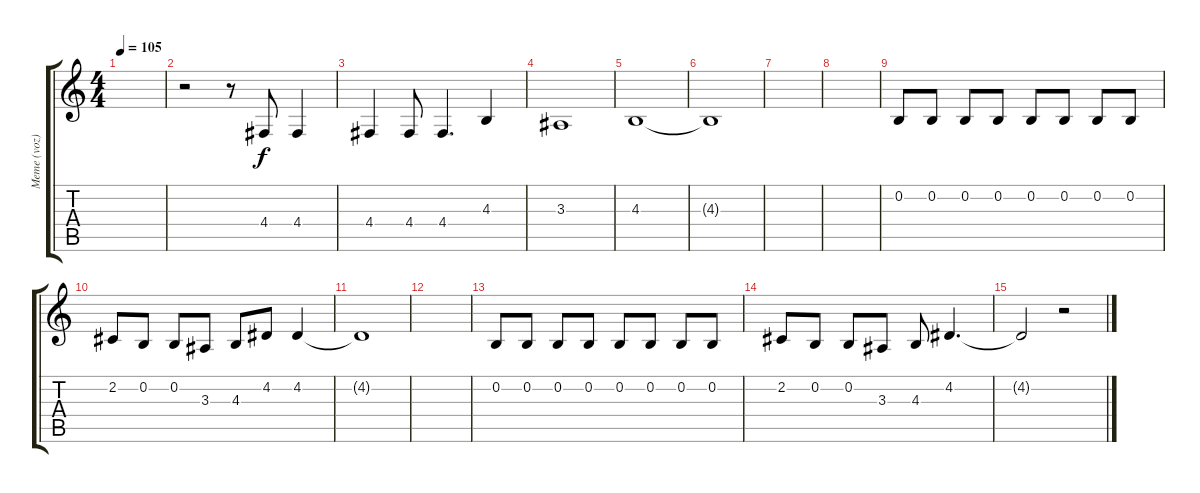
\track ("Meme (voz)" "Meme (voz)") {instrument synthvoice}
\staff {score tabs}
\tuning (E4 B3 G3 D3 A2 E2) {hide}
\ts (4 4)
\tempo 105
\clef g2
\ks c
|
r.2{volume 12 instrument tenorsax} r.8 4.4.8 4.4.4 |
4.4.4 4.4.8 4.4.4{d} 4.3.4 |
3.3.1 |
4.3.1{volume 9} |
4.3{t}.1 |
|
|
0.2.8{volume 12} 0.2.8 0.2.8 0.2.8 0.2.8 0.2.8 0.2.8 0.2.8 |
2.2.8 0.2.8 0.2.8 3.3.8 4.3.8 4.2.8 4.2.4 |
4.2{t}.1 |
|
0.2.8 0.2.8 0.2.8 0.2.8 0.2.8 0.2.8 0.2.8 0.2.8 |
2.2.8 0.2.8 0.2.8 3.3.8 4.3.8 4.2.4{d} |
4.2{t}.2 r.2
